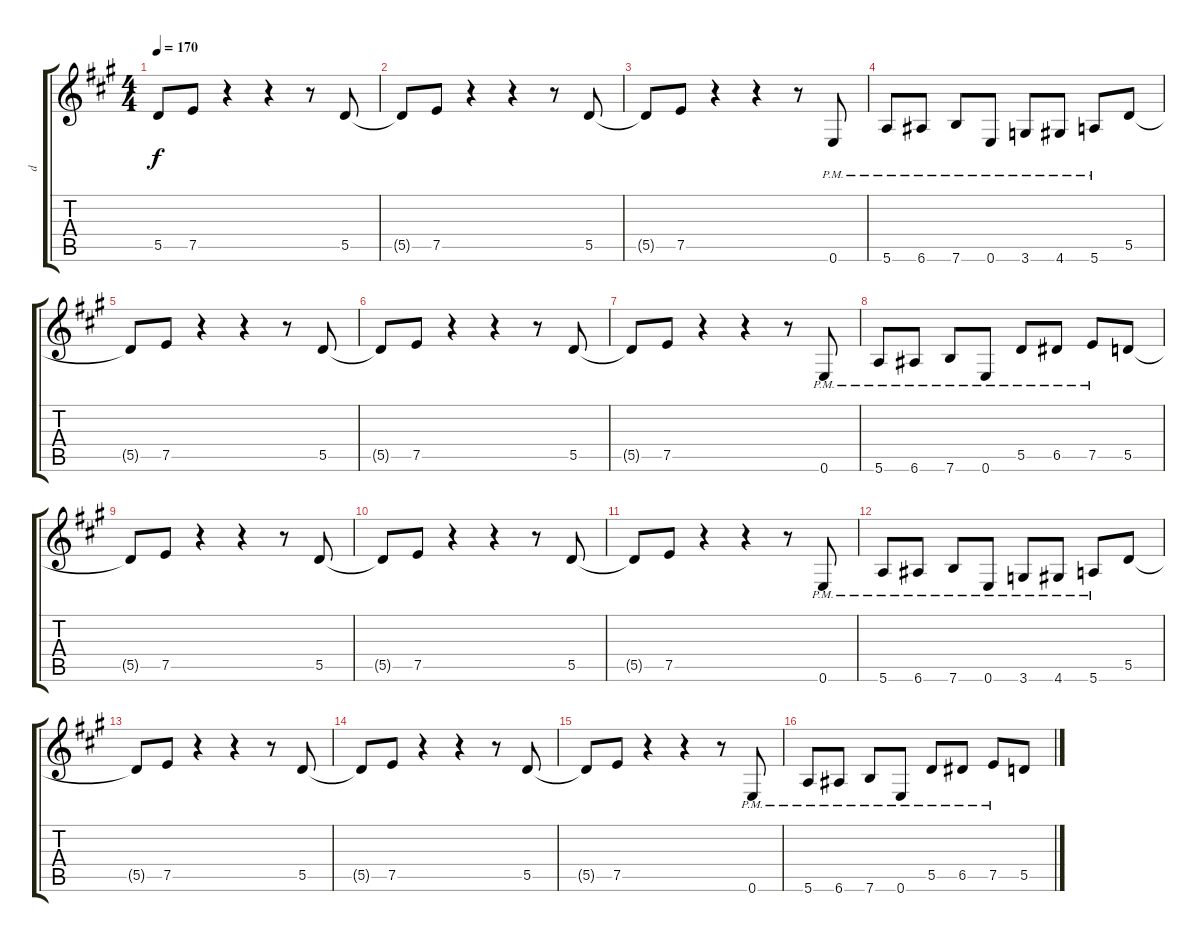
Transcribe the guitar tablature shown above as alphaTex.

\track ("d" "d") {instrument distortionguitar}
\staff {score tabs}
\tuning (E4 B3 G3 D3 A2 E2) {hide}
\ts (4 4)
\tempo 170
\clef g2
\ks a
5.5{t}.8{dy f} 7.5.8 r.4 r.4 r.8 5.5.8 |
5.5{t}.8 7.5.8 r.4 r.4 r.8 5.5.8 |
5.5{t}.8 7.5.8 r.4 r.4 r.8 0.6{pm}.8 |
5.6{pm}.8 6.6{pm}.8 7.6{pm}.8 0.6{pm}.8 3.6{pm}.8 4.6{pm}.8 5.6{pm}.8 5.5.8 |
5.5{t}.8 7.5.8 r.4 r.4 r.8 5.5.8 |
5.5{t}.8 7.5.8 r.4 r.4 r.8 5.5.8 |
5.5{t}.8 7.5.8 r.4 r.4 r.8 0.6{pm}.8 |
5.6{pm}.8 6.6{pm}.8 7.6{pm}.8 0.6{pm}.8 5.5{pm}.8 6.5{pm}.8 7.5{pm}.8 5.5.8 |
5.5{t}.8 7.5.8 r.4 r.4 r.8 5.5.8 |
5.5{t}.8 7.5.8 r.4 r.4 r.8 5.5.8 |
5.5{t}.8 7.5.8 r.4 r.4 r.8 0.6{pm}.8 |
5.6{pm}.8 6.6{pm}.8 7.6{pm}.8 0.6{pm}.8 3.6{pm}.8 4.6{pm}.8 5.6{pm}.8 5.5.8 |
5.5{t}.8 7.5.8 r.4 r.4 r.8 5.5.8 |
5.5{t}.8 7.5.8 r.4 r.4 r.8 5.5.8 |
5.5{t}.8 7.5.8 r.4 r.4 r.8 0.6{pm}.8 |
5.6{pm}.8 6.6{pm}.8 7.6{pm}.8 0.6{pm}.8 5.5{pm}.8 6.5{pm}.8 7.5{pm}.8 5.5.8
